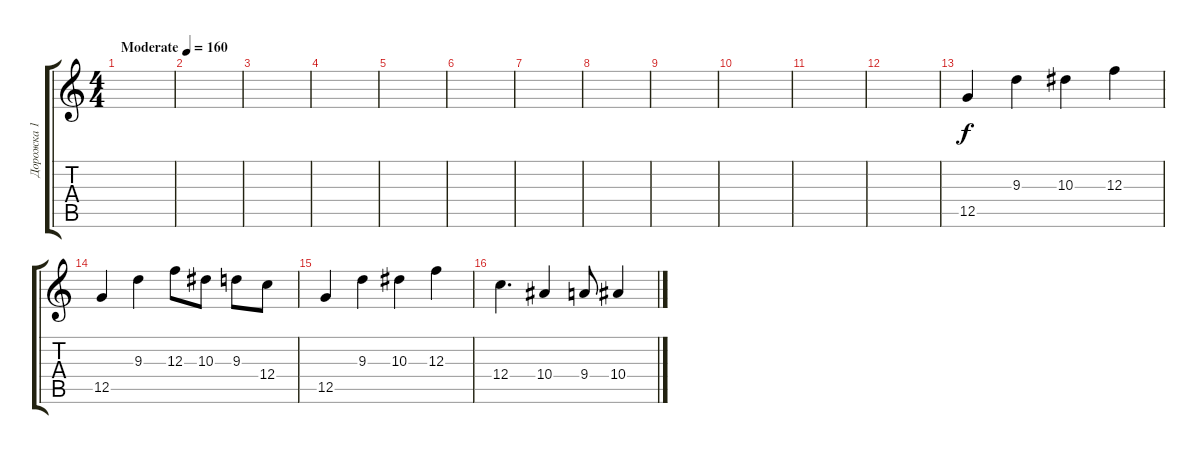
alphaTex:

\track ("Дорожка 1" "Дорожка 1") {instrument overdrivenguitar}
\staff {score tabs}
\tuning (D4 A3 F3 C3 G2 D2) {hide}
\ts (4 4)
\tempo (160 "Moderate")
\clef g2
\ks c
|
|
|
|
|
|
|
|
|
|
|
|
12.5.4 9.3.4 10.3.4 12.3.4 |
12.5.4 9.3.4 12.3.8 10.3.8 9.3.8 12.4.8 |
12.5.4 9.3.4 10.3.4 12.3.4 |
12.4.4{d} 10.4.4 9.4.8 10.4.4
